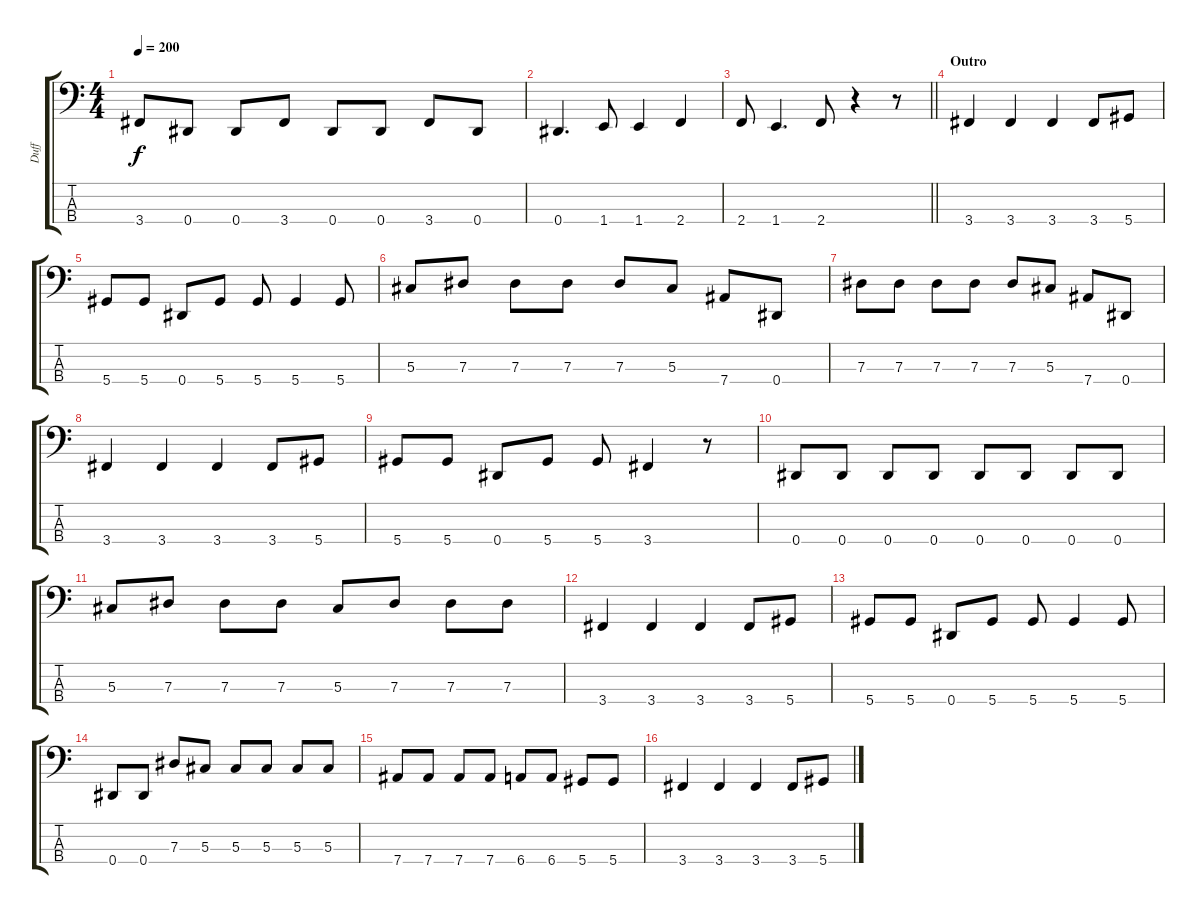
\track ("Duff" "Duff") {instrument electricbasspick}
\staff {score tabs}
\tuning (Gb2 Db2 Ab1 Eb1) {hide}
\ts (4 4)
\tempo 200
\clef f4
\ks c
3.4.8{dy f} 0.4.8 0.4.8 3.4.8 0.4.8 0.4.8 3.4.8 0.4.8 |
0.4.4{d} 1.4.8 1.4.4 2.4.4 |
\barLineRight lightlight
2.4.8 1.4.4{d} 2.4.8 r.4 r.8 |
\section ("" "Outro")
3.4.4 3.4.4 3.4.4 3.4.8 5.4.8 |
5.4.8 5.4.8 0.4.8 5.4.8 5.4.8 5.4.4 5.4.8 |
5.3.8 7.3.8 7.3.8 7.3.8 7.3.8 5.3.8 7.4.8 0.4.8 |
7.3.8 7.3.8 7.3.8 7.3.8 7.3.8 5.3.8 7.4.8 0.4.8 |
3.4.4 3.4.4 3.4.4 3.4.8 5.4.8 |
5.4.8 5.4.8 0.4.8 5.4.8 5.4.8 3.4.4 r.8 |
0.4.8 0.4.8 0.4.8 0.4.8 0.4.8 0.4.8 0.4.8 0.4.8 |
5.3.8 7.3.8 7.3.8 7.3.8 5.3.8 7.3.8 7.3.8 7.3.8 |
3.4.4 3.4.4 3.4.4 3.4.8 5.4.8 |
5.4.8 5.4.8 0.4.8 5.4.8 5.4.8 5.4.4 5.4.8 |
0.4.8 0.4.8 7.3.8 5.3.8 5.3.8 5.3.8 5.3.8 5.3.8 |
7.4.8 7.4.8 7.4.8 7.4.8 6.4.8 6.4.8 5.4.8 5.4.8 |
3.4.4 3.4.4 3.4.4 3.4.8 5.4.8
